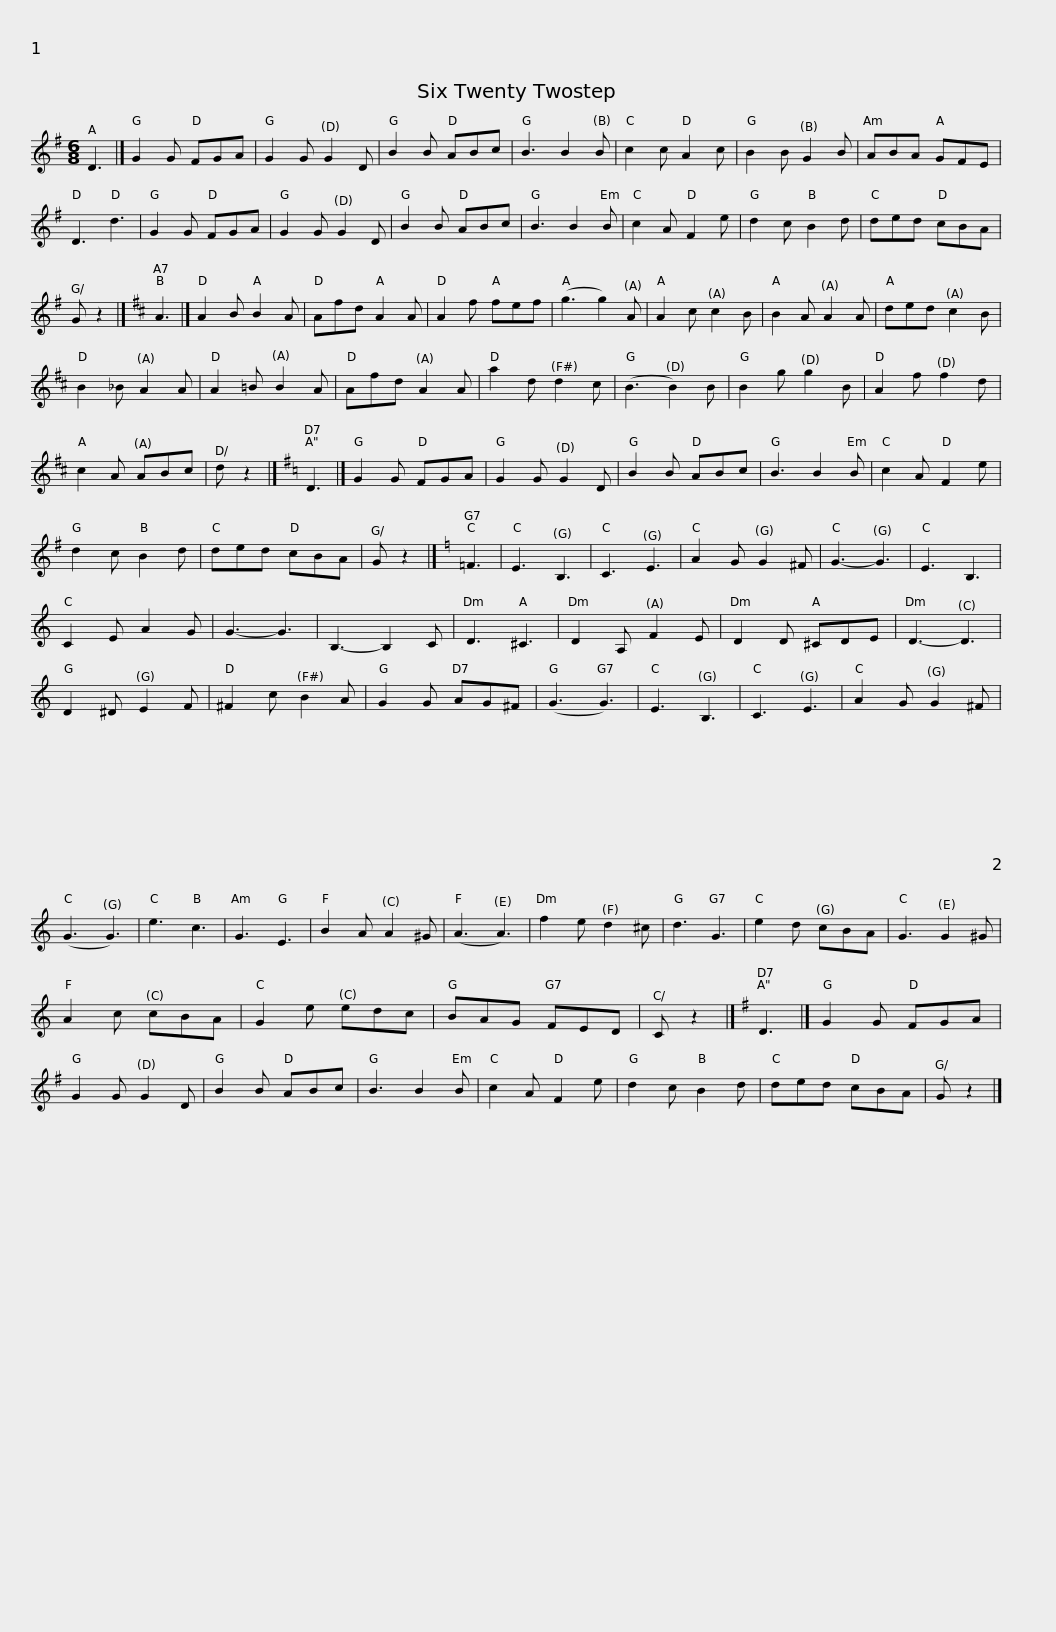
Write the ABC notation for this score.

X:1
L:1/8
M:6/8
I:linebreak $
K:G
V:1 treble
V:1
 D3 |] G2 G FGA | G2 G G2 D | B2 B ABc | B3 B2 B | %5
 c2 c A2 c | B2 B G2 B | ABA GFE | D3 d3 |$ G2 G FGA | %10
 G2 G G2 D | B2 B ABc | B3 B2 B | c2 A F2 e | d2 c B2 d | %15
 ded cBA | G z2 |][K:D] A3 |]$ A2 B B2 A | Afd A2 A | %20
 A2 f fef | (g3 g2) A | A2 c c2 B | B2 A A2 A | ded c2 B | %25
 B2 _B A2 A |$ A2 =B B2 A | Afd A2 A | a2 d d2 c | (B3 B2) B | %30
 B2 g g2 B | A2 f f2 d | c2 A ABc | d z2 |][K:G] D3 |] %35
 G2 G FGA |$ G2 G G2 D | B2 B ABc | B3 B2 B | c2 A F2 e | %40
 d2 c B2 d | ded cBA | G z2 |][K:C] =F3 | E3 B,3 | %45
 C3 E3 |$ A2 G G2 ^F | G3- G3 | E3 B,3 | C2 E A2 G | %50
 G3- G3 | B,3- B,2 C | D3 ^C3 | D2 A, F2 E | D2 D ^CDE |$ %55
 D3- D3 | D2 ^D E2 F | ^F2 c B2 A | G2 G AG^F | (G3 G3) | %60
 E3 B,3 | C3 E3 | A2 G G2 ^F | (G3 G3) | e3 c3 |$ %65
 G3 E3 | B2 A A2 ^G | (A3 A3) | f2 e d2 ^c | d3 G3 | %70
 e2 d cBA | G3 G2 ^G | A2 c cBA | G2 e edc |$ BAG FED | %75
 C z2 |][K:G] D3 |] G2 G FGA | G2 G G2 D | B2 B ABc | %80
 B3 B2 B | c2 A F2 e | d2 c B2 d |$ ded cBA | G z2 |] %85
